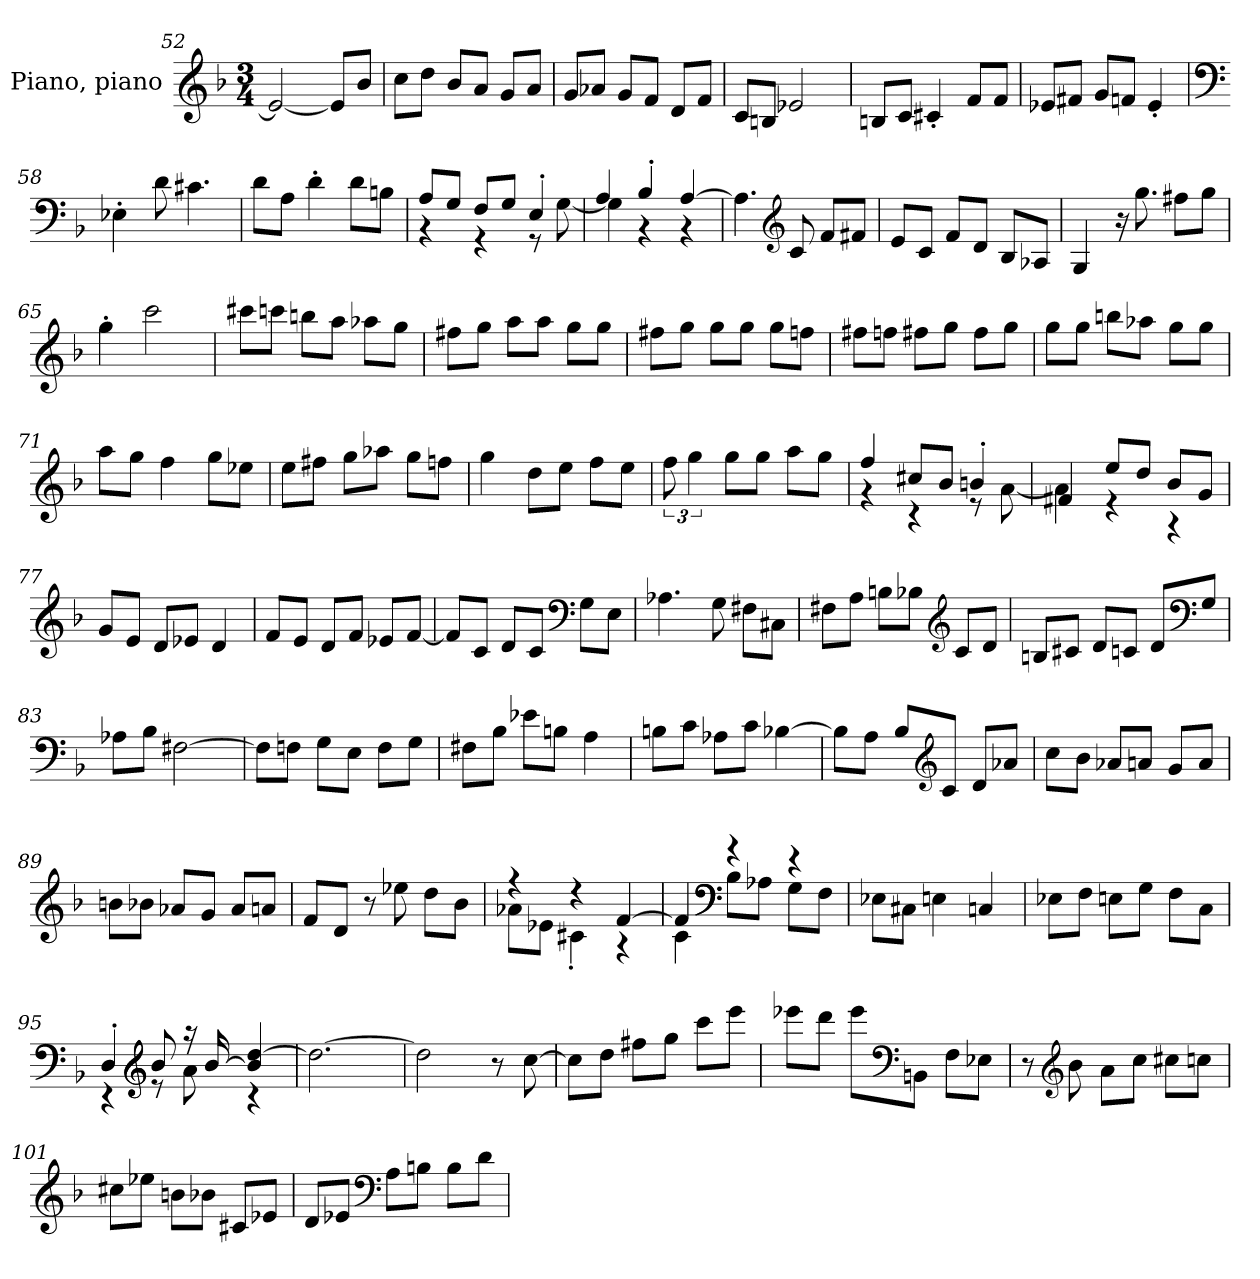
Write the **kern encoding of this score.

**kern
*part1
*staff1
*I"Piano, piano
*clefG2
*k[b-]
*M3/4
=52
2e/_
8e/L]
8b-/J
=53
8cc\L
8dd\J
8b-/L
8a/J
8g/L
8a/J
=54
8g/L
8a-X/J
8g/L
8f/J
8d/L
8f/J
=55
8c/L
8Bn/J
2e-X/
=56
8Bn/L
8c/J
4c#X'/
8f/L
8f/J
!!LO:LB:g=z
=57
8e-X/L
8f#X/J
8g/L
8fn/J
4e-'/
=58
*clefF4
4E-X'\
8d\
4.c#X\
=59
8d\L
8A\J
4d'\
8d\L
8Bn\J
=60
*^
8A/L	4r
8G/J	.
8F/L	4r
8G/J	.
4E'/	8r
.	[8G\
=61	=61
4A/	4G\]
4B-'/	4r
[4A/	4r
*v	*v
=62
4.A\]
*clefG2
8c/
8f/L
8f#X/J
!!LO:LB:g=z
=63
8e/L
8c/J
8f/L
8d/J
8B-/L
8A-X/J
=64
4G/
16r
8.gg\
8ff#X\L
8gg\J
=65
4gg'\
2ccc\
=66
8ccc#X\L
8cccn\J
8bbn\L
8aa\J
8aa-X\L
8gg\J
=67
8ff#X\L
8gg\J
8aa\L
8aa\J
8gg\L
8gg\J
=68
8ff#X\L
8gg\J
8gg\L
8gg\J
8gg\L
8ffn\J
!!LO:PB:g=z
=69
8ff#X\L
8ffn\J
8ff#X\L
8gg\J
8ff#\L
8gg\J
=70
8gg\L
8gg\J
8bbn\L
8aa-X\J
8gg\L
8gg\J
=71
8aa\L
8gg\J
4ff\
8gg\L
8ee-X\J
=72
8ee\L
8ff#X\J
8gg\L
8aa-X\J
8gg\L
8ffn\J
=73
4gg\
8dd\L
8ee\J
8ff\L
8ee\J
=74
12ff\
6gg\
8gg\L
8gg\J
8aa\L
8gg\J
!!LO:LB:g=z
=75
*^
4ff/	4r
8cc#X/L	4r
8b-/J	.
4bn'/	8r
.	[8a\
=76	=76
4f#X/	4a\]
8ee/L	4r
8dd/J	.
8b-/L	4r
8g/J	.
*v	*v
=77
8g/L
8e/J
8d/L
8e-X/J
4d/
=78
8f/L
8e/J
8d/L
8f/J
8e-X/L
[8f/J
=79
8f/L]
8c/J
8d/L
8c/J
*clefF4
8G\L
8E\J
=80
4.A-X\
8G\
8F#X\L
8C#X\J
!!LO:LB:g=z
=81
8F#X\L
8A\J
8Bn\L
8B-X\J
*clefG2
8c/L
8d/J
=82
8Bn/L
8c#X/J
8d/L
8cn/J
8d/L
*clefF4
8G/J
=83
8A-X\L
8B-\J
[2F#X\
=84
8F#\L]
8Fn\J
8G\L
8E\J
8F\L
8G\J
=85
8F#X\L
8B-\J
8e-X\L
8Bn\J
4A\
!!LO:LB:g=z
=86
8Bn\L
8c\J
8A-X\L
8c\J
[4B-X\
=87
8B-\L]
8A\J
8B-/L
*clefG2
8c/J
8d/L
8a-X/J
=88
8cc\L
8b-\J
8a-X/L
8an/J
8g/L
8a/J
=89
8bn\L
8b-X\J
8a-X/L
8g/J
8a-/L
8an/J
=90
8f/L
8d/J
8r
8ee-X\
8dd\L
8b-\J
!!LO:LB:g=z
=91
*^
4r	8a-X\L
.	8e-X\J
4r	4c#X'\
[4f/	4r
=92	=92
4f/]	4c\
*clefF4	*
4r	8B-\L
.	8A-X\J
4r	8G\L
.	8F\J
*v	*v
=93
8E-X\L
8C#X\J
4En\
4Cn/
=94
8E-X\L
8F\J
8En\L
8G\J
8F\L
8C\J
=95
*^
4D'/	4r
*clefG2	*
8b-/	8r
16r	8a\
[16b-/	.
4b-/] [4dd/	4r
*v	*v
=96
2.dd\_
=97
2dd\]
8r
[8cc\
!!LO:LB:g=z
=98
8cc\L]
8dd\J
8ff#X\L
8gg\J
8ccc\L
8eee\J
=99
8eee-X\L
8ddd\J
8eee-\L
*clefF4
8BBn\J
8F\L
8E-X\J
=100
8r
*clefG2
8b-\
8a\L
8cc\J
8cc#X\L
8ccn\J
=101
8cc#X\L
8ee-X\J
8bn\L
8b-X\J
8c#X/L
8e-X/J
!!LO:LB:g=z
=102
8d/L
8e-X/J
*clefF4
8A\L
8Bn\J
8B\L
8d\J
=
*-
